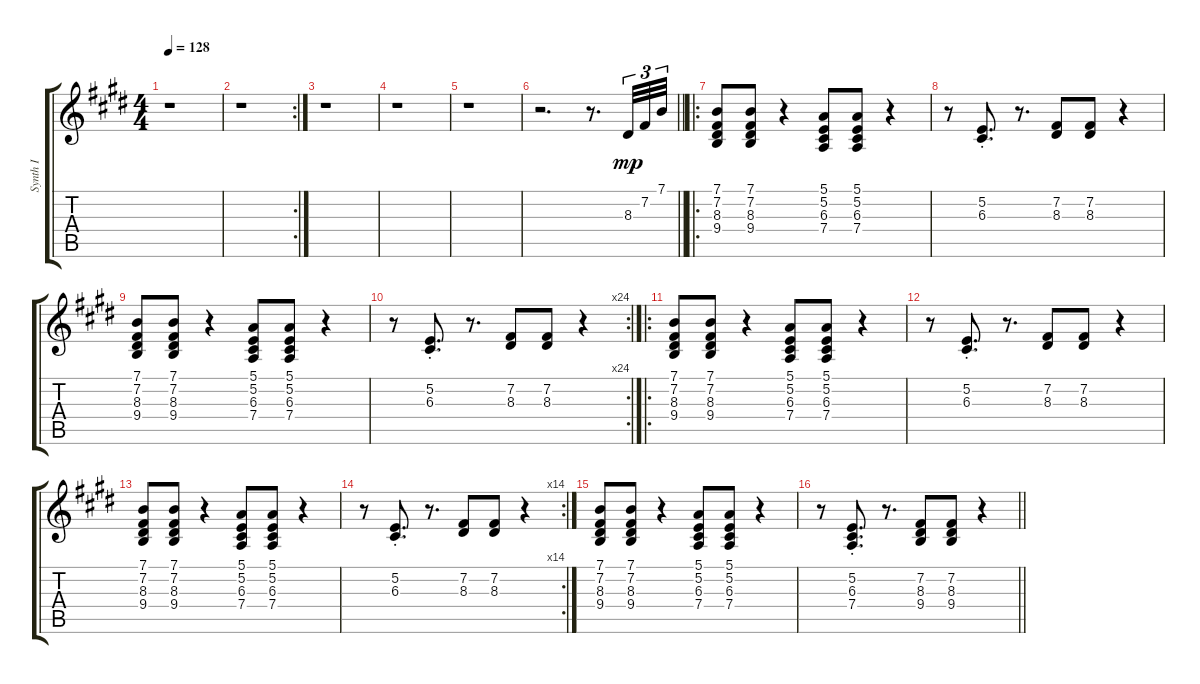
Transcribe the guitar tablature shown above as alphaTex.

\track ("Synth I" "Synth I") {instrument pizzicatostrings}
\staff {score tabs}
\tuning (E4 B3 G3 D3 A2 E2) {hide}
\ts (4 4)
\tempo 128
\clef g2
\ks c#minor
r.1{dy mp} |
\rc 2
r.1 |
\ks e
r.1 |
\ks c#minor
r.1 |
r.1 |
\barLineRight lightlight
r.2{d} r.8{d} 8.3.32{tu (3 2)} 7.2.32{tu (3 2)} 7.1.32{tu (3 2)} |
\ro
\ks e
(7.1 7.2 8.3 9.4).8 (7.1 7.2 8.3 9.4).8 r.4 (5.1 5.2 6.3 7.4).8 (5.1 5.2 6.3 7.4).8 r.4 |
\ks c#minor
r.8 (5.2{st} 6.3{st}).8{d} r.8{d} (7.2 8.3).8 (7.2 8.3).8 r.4 |
(7.1 7.2 8.3 9.4).8 (7.1 7.2 8.3 9.4).8 r.4 (5.1 5.2 6.3 7.4).8 (5.1 5.2 6.3 7.4).8 r.4 |
\rc 24
r.8 (5.2{st} 6.3{st}).8{d} r.8{d} (7.2 8.3).8 (7.2 8.3).8 r.4 |
\ro
\ks e
(7.1 7.2 8.3 9.4).8 (7.1 7.2 8.3 9.4).8 r.4 (5.1 5.2 6.3 7.4).8 (5.1 5.2 6.3 7.4).8 r.4 |
\ks c#minor
r.8 (5.2{st} 6.3{st}).8{d} r.8{d} (7.2 8.3).8 (7.2 8.3).8 r.4 |
(7.1 7.2 8.3 9.4).8 (7.1 7.2 8.3 9.4).8 r.4 (5.1 5.2 6.3 7.4).8 (5.1 5.2 6.3 7.4).8 r.4 |
\rc 14
r.8 (5.2{st} 6.3{st}).8{d} r.8{d} (7.2 8.3).8 (7.2 8.3).8 r.4 |
\ks e
(7.1 7.2 8.3 9.4).8 (7.1 7.2 8.3 9.4).8 r.4 (5.1 5.2 6.3 7.4).8 (5.1 5.2 6.3 7.4).8 r.4 |
\barLineRight lightlight
\ks c#minor
r.8 (5.2{st} 6.3{st} 7.4{st}).8{d} r.8{d} (7.2 8.3 9.4).8 (7.2 8.3 9.4).8 r.4
